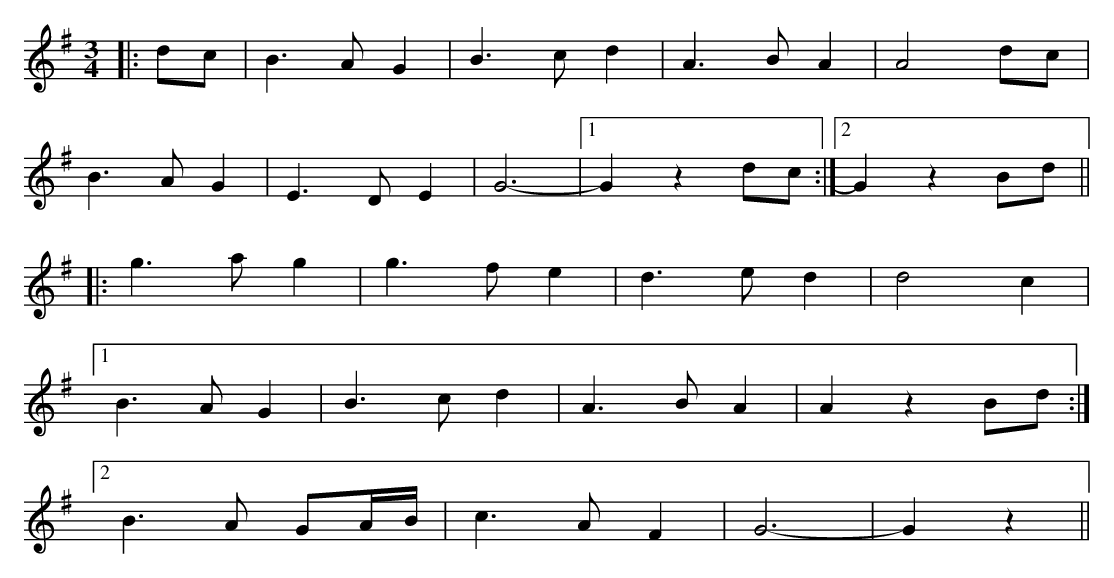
X:1
M:3/4
K:G
|:dc|B3A G2|B3c d2|A3B A2|A4 dc|
B3A G2|E3D E2|G6-|1 G2 z2 dc:|2 G2 z2 Bd||
|:g3a g2|g3f e2|d3e d2|d4 c2|
[1 B3A G2|B3c d2|A3B A2|A2 z2 Bd:|
[2 B3A GA/B/|c3A F2|G6-|G2 z2||
